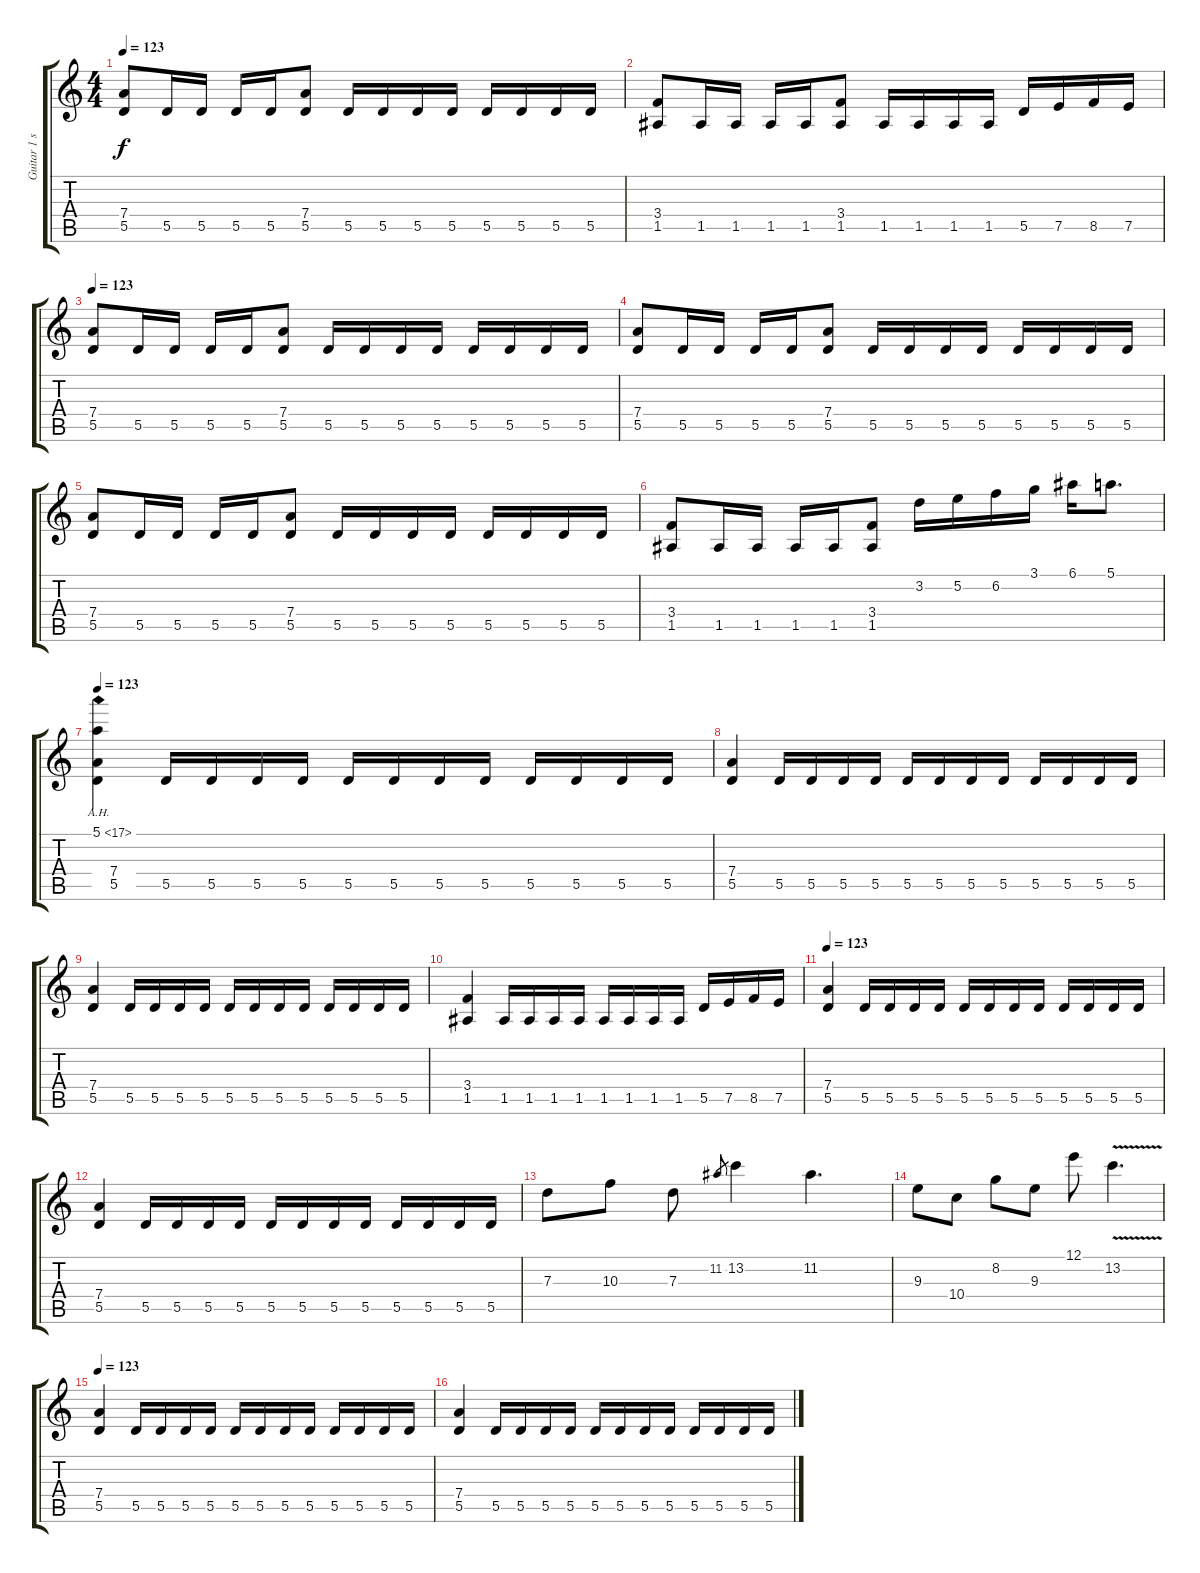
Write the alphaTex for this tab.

\track ("Guitar 1 solo" "Guitar 1 s") {instrument overdrivenguitar}
\staff {score tabs}
\tuning (E4 B3 G3 D3 A2 E2) {hide}
\ts (4 4)
\tempo 123
\clef g2
\ks c
(7.4 5.5).8{dy f} 5.5.16 5.5.16 5.5.16 5.5.16 (7.4 5.5).8 5.5.16 5.5.16 5.5.16 5.5.16 5.5.16 5.5.16 5.5.16 5.5.16 |
(3.4 1.5).8 1.5.16 1.5.16 1.5.16 1.5.16 (3.4 1.5).8 1.5.16 1.5.16 1.5.16 1.5.16 5.5.16{volume 16 instrument overdrivenguitar} 7.5.16 8.5.16 7.5.16 |
\tempo 123
(7.4 5.5).8{volume 13 instrument distortionguitar} 5.5.16 5.5.16 5.5.16 5.5.16 (7.4 5.5).8 5.5.16 5.5.16 5.5.16 5.5.16 5.5.16 5.5.16 5.5.16 5.5.16 |
(7.4 5.5).8 5.5.16 5.5.16 5.5.16 5.5.16 (7.4 5.5).8 5.5.16 5.5.16 5.5.16 5.5.16 5.5.16 5.5.16 5.5.16 5.5.16 |
(7.4 5.5).8 5.5.16 5.5.16 5.5.16 5.5.16 (7.4 5.5).8 5.5.16 5.5.16 5.5.16 5.5.16 5.5.16 5.5.16 5.5.16 5.5.16 |
(3.4 1.5).8 1.5.16 1.5.16 1.5.16 1.5.16 (3.4 1.5).8 3.2.16{volume 16} 5.2.16 6.2.16 3.1.16 6.1.16 5.1.8{d} |
\tempo 123
(5.1{ah 12} 7.4 5.5).4{volume 13 instrument distortionguitar} 5.5.16 5.5.16 5.5.16 5.5.16 5.5.16 5.5.16 5.5.16 5.5.16 5.5.16 5.5.16 5.5.16 5.5.16 |
(7.4 5.5).4 5.5.16 5.5.16 5.5.16 5.5.16 5.5.16 5.5.16 5.5.16 5.5.16 5.5.16 5.5.16 5.5.16 5.5.16 |
(7.4 5.5).4 5.5.16 5.5.16 5.5.16 5.5.16 5.5.16 5.5.16 5.5.16 5.5.16 5.5.16 5.5.16 5.5.16 5.5.16 |
(3.4 1.5).4 1.5.16 1.5.16 1.5.16 1.5.16 1.5.16 1.5.16 1.5.16 1.5.16 5.5.16{volume 16 instrument overdrivenguitar} 7.5.16 8.5.16 7.5.16 |
\tempo 123
(7.4 5.5).4{volume 13 instrument distortionguitar} 5.5.16 5.5.16 5.5.16 5.5.16 5.5.16 5.5.16 5.5.16 5.5.16 5.5.16 5.5.16 5.5.16 5.5.16 |
(7.4 5.5).4 5.5.16 5.5.16 5.5.16 5.5.16 5.5.16 5.5.16 5.5.16 5.5.16 5.5.16 5.5.16 5.5.16 5.5.16 |
7.3.8{volume 16 instrument overdrivenguitar} 10.3.8 7.3.8 11.2.8{gr} 13.2.4 11.2.4{d} |
9.3.8 10.4.8 8.2.8 9.3.8 12.1.8 13.2{v}.4{d} |
\tempo 123
(7.4 5.5).4{volume 13 instrument distortionguitar} 5.5.16 5.5.16 5.5.16 5.5.16 5.5.16 5.5.16 5.5.16 5.5.16 5.5.16 5.5.16 5.5.16 5.5.16 |
(7.4 5.5).4 5.5.16 5.5.16 5.5.16 5.5.16 5.5.16 5.5.16 5.5.16 5.5.16 5.5.16 5.5.16 5.5.16 5.5.16
